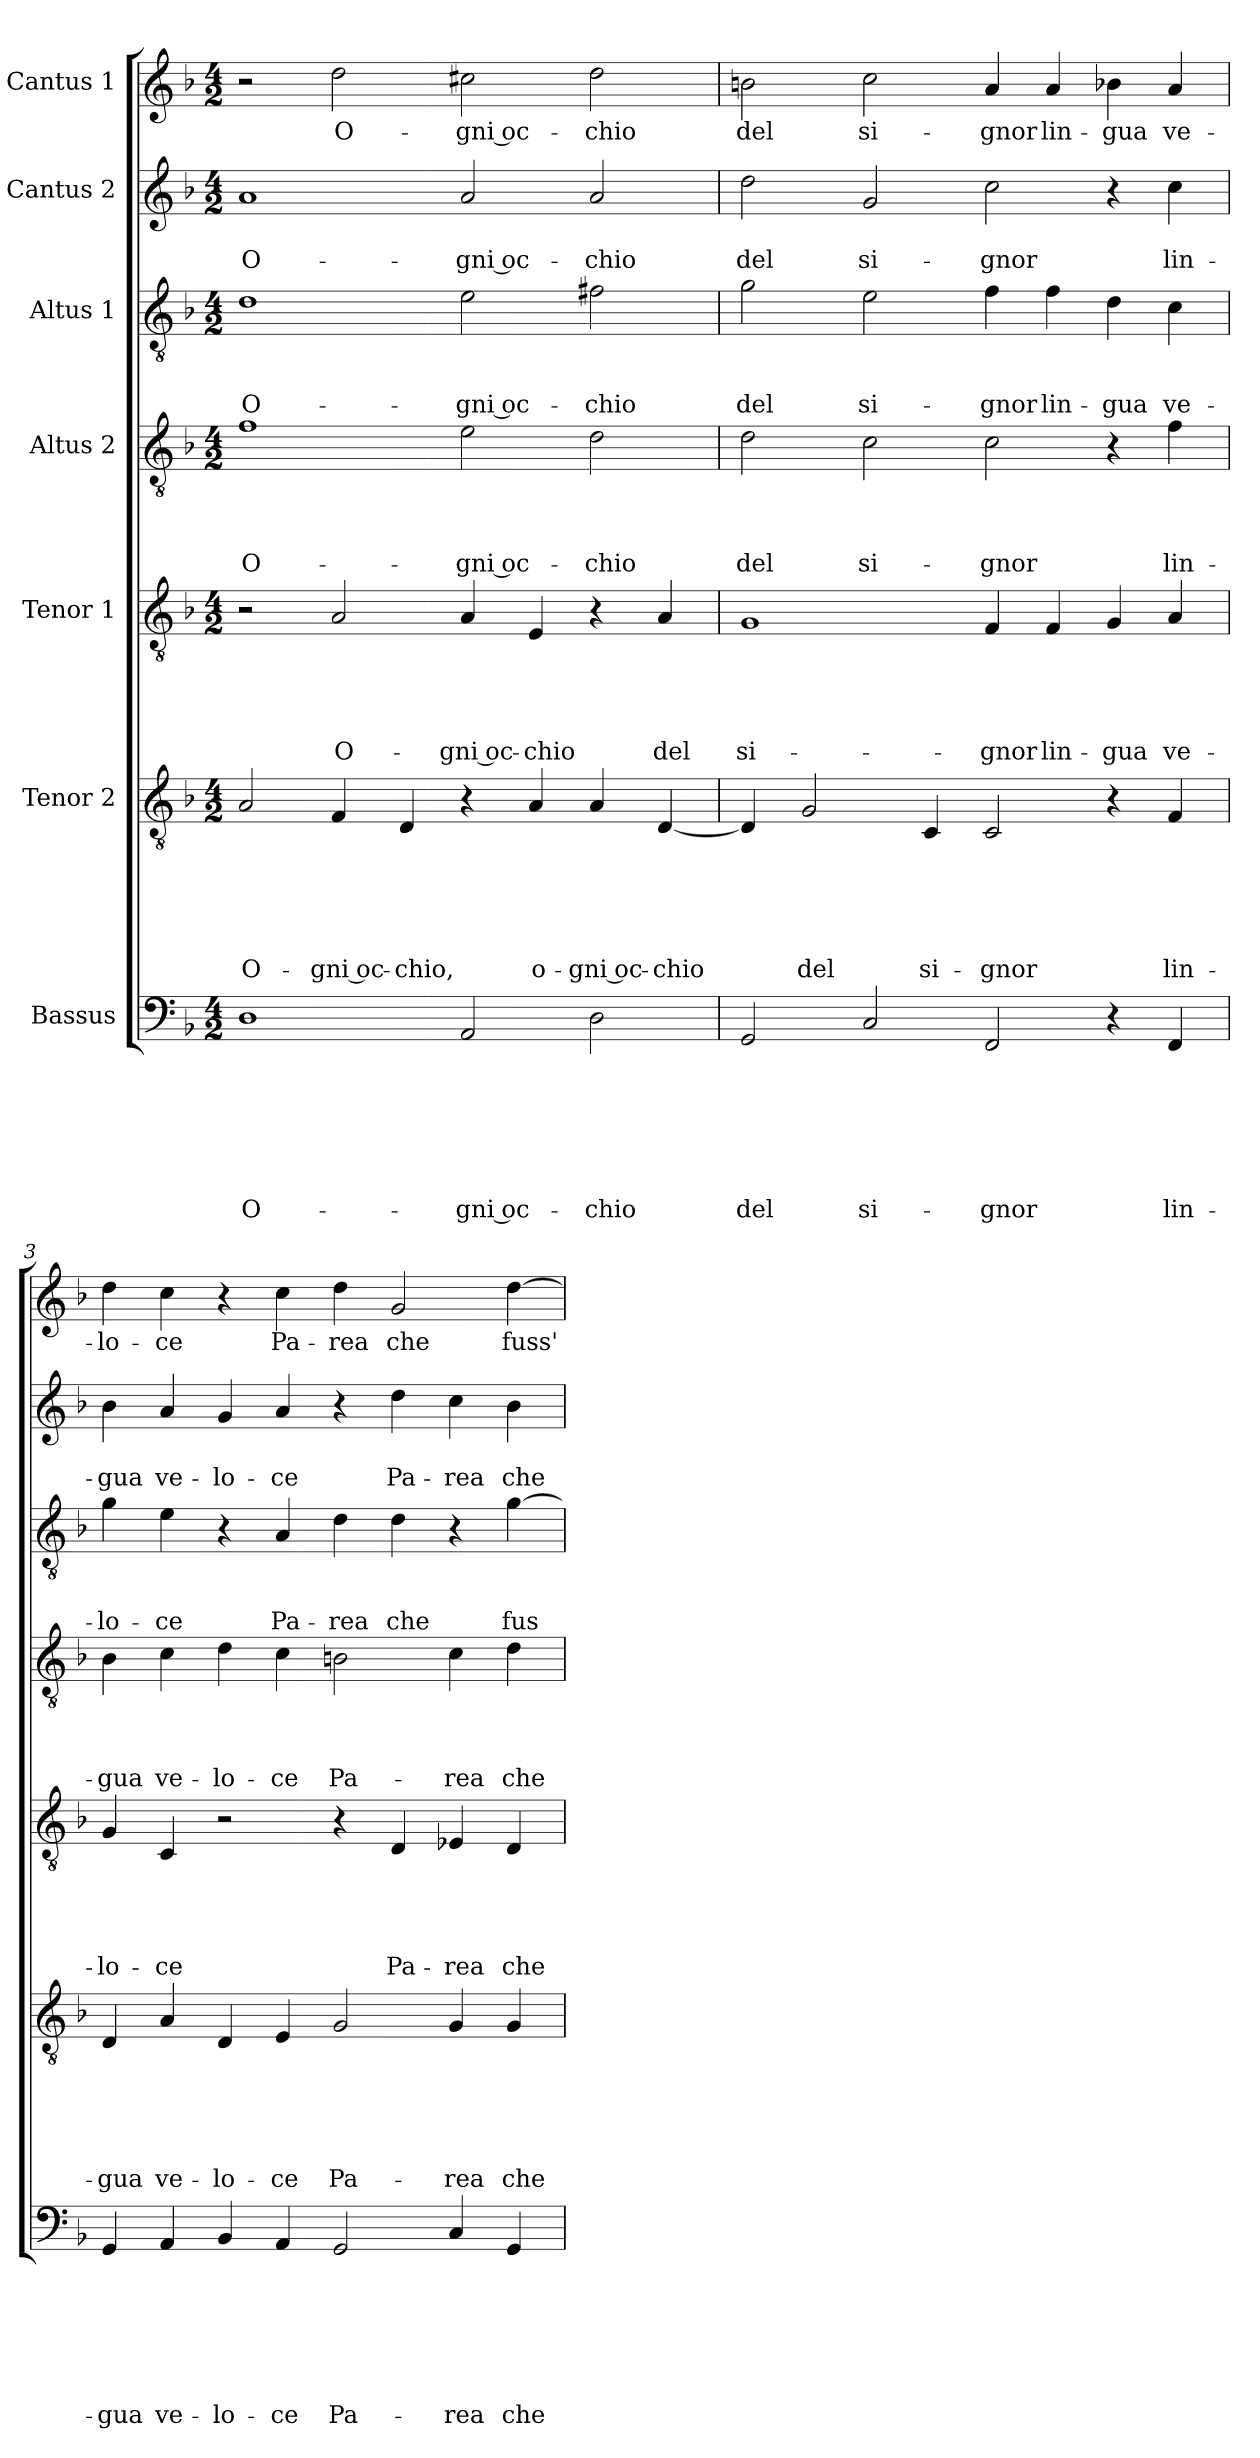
**kern	**text	**text	**text	**text	**text	**text	**text	**kern	**text	**text	**text	**text	**text	**text	**kern	**text	**text	**text	**text	**text	**kern	**text	**text	**text	**text	**kern	**text	**text	**text	**kern	**text	**text	**kern	**text
*part7	*part7	*part7	*part7	*part7	*part7	*part7	*part7	*part6	*part6	*part6	*part6	*part6	*part6	*part6	*part5	*part5	*part5	*part5	*part5	*part5	*part4	*part4	*part4	*part4	*part4	*part3	*part3	*part3	*part3	*part2	*part2	*part2	*part1	*part1
*staff7	*staff7	*staff7	*staff7	*staff7	*staff7	*staff7	*staff7	*staff6	*staff6	*staff6	*staff6	*staff6	*staff6	*staff6	*staff5	*staff5	*staff5	*staff5	*staff5	*staff5	*staff4	*staff4	*staff4	*staff4	*staff4	*staff3	*staff3	*staff3	*staff3	*staff2	*staff2	*staff2	*staff1	*staff1
*I"Bassus	*	*	*	*	*	*	*	*I"Tenor 2	*	*	*	*	*	*	*I"Tenor 1	*	*	*	*	*	*I"Altus 2	*	*	*	*	*I"Altus 1	*	*	*	*I"Cantus 2	*	*	*I"Cantus 1	*
*clefF4	*	*	*	*	*	*	*	*clefGv2	*	*	*	*	*	*	*clefGv2	*	*	*	*	*	*clefGv2	*	*	*	*	*clefGv2	*	*	*	*clefG2	*	*	*clefG2	*
*k[b-]	*	*	*	*	*	*	*	*k[b-]	*	*	*	*	*	*	*k[b-]	*	*	*	*	*	*k[b-]	*	*	*	*	*k[b-]	*	*	*	*k[b-]	*	*	*k[b-]	*
*d:	*	*	*	*	*	*	*	*d:	*	*	*	*	*	*	*d:	*	*	*	*	*	*d:	*	*	*	*	*d:	*	*	*	*d:	*	*	*d:	*
*M4/2	*	*	*	*	*	*	*	*M4/2	*	*	*	*	*	*	*M4/2	*	*	*	*	*	*M4/2	*	*	*	*	*M4/2	*	*	*	*M4/2	*	*	*M4/2	*
=1	=1	=1	=1	=1	=1	=1	=1	=1	=1	=1	=1	=1	=1	=1	=1	=1	=1	=1	=1	=1	=1	=1	=1	=1	=1	=1	=1	=1	=1	=1	=1	=1	=1	=1
!	!	!	!	!	!	!	!LO:LY:b	!	!	!	!	!	!	!LO:LY:b	!	!	!	!	!	!	!	!	!	!	!LO:LY:b	!	!	!	!LO:LY:b	!	!	!LO:LY:b	!	!
1D	.	.	.	.	.	.	O-	2A/	.	.	.	.	.	O-	2r	.	.	.	.	.	1f	.	.	.	O-	1d	.	.	O-	1a	.	O-	2r	.
!	!	!	!	!	!	!	!	!	!	!	!	!	!	!LO:LY:b	!	!	!	!	!	!LO:LY:b	!	!	!	!	!	!	!	!	!	!	!	!	!	!LO:LY:b
.	.	.	.	.	.	.	.	4F/	.	.	.	.	.	-gni oc-	2A/	.	.	.	.	O-	.	.	.	.	.	.	.	.	.	.	.	.	2dd\	O-
!	!	!	!	!	!	!	!	!	!	!	!	!	!	!LO:LY:b	!	!	!	!	!	!	!	!	!	!	!	!	!	!	!	!	!	!	!	!
.	.	.	.	.	.	.	.	4D/	.	.	.	.	.	-chio,	.	.	.	.	.	.	.	.	.	.	.	.	.	.	.	.	.	.	.	.
!	!	!	!	!	!	!	!LO:LY:b	!	!	!	!	!	!	!	!	!	!	!	!	!LO:LY:b	!	!	!	!	!LO:LY:b	!	!	!	!LO:LY:b	!	!	!LO:LY:b	!	!LO:LY:b
2AA/	.	.	.	.	.	.	-gni oc-	4r	.	.	.	.	.	.	4A/	.	.	.	.	-gni oc-	2e\	.	.	.	-gni oc-	2e\	.	.	-gni oc-	2a/	.	-gni oc-	2cc#X\	-gni oc-
!	!	!	!	!	!	!	!	!	!	!	!	!	!	!LO:LY:b	!	!	!	!	!	!LO:LY:b	!	!	!	!	!	!	!	!	!	!	!	!	!	!
.	.	.	.	.	.	.	.	4A/	.	.	.	.	.	o-	4E/	.	.	.	.	-chio	.	.	.	.	.	.	.	.	.	.	.	.	.	.
!	!	!	!	!	!	!	!LO:LY:b	!	!	!	!	!	!	!LO:LY:b	!	!	!	!	!	!	!	!	!	!	!LO:LY:b	!	!	!	!LO:LY:b	!	!	!LO:LY:b	!	!LO:LY:b
2D\	.	.	.	.	.	.	-chio	4A/	.	.	.	.	.	-gni oc-	4r	.	.	.	.	.	2d\	.	.	.	-chio	2f#X\	.	.	-chio	2a/	.	-chio	2dd\	-chio
!	!	!	!	!	!	!	!	!	!	!	!	!	!	!LO:LY:b	!	!	!	!	!	!LO:LY:b	!	!	!	!	!	!	!	!	!	!	!	!	!	!
.	.	.	.	.	.	.	.	[4D/	.	.	.	.	.	-chio	4A/	.	.	.	.	del	.	.	.	.	.	.	.	.	.	.	.	.	.	.
=2	=2	=2	=2	=2	=2	=2	=2	=2	=2	=2	=2	=2	=2	=2	=2	=2	=2	=2	=2	=2	=2	=2	=2	=2	=2	=2	=2	=2	=2	=2	=2	=2	=2	=2
!	!	!	!	!	!	!	!LO:LY:b	!	!	!	!	!	!	!	!	!	!	!	!	!LO:LY:b	!	!	!	!	!LO:LY:b	!	!	!	!LO:LY:b	!	!	!LO:LY:b	!	!LO:LY:b
2GG/	.	.	.	.	.	.	del	4D/]	.	.	.	.	.	.	1G	.	.	.	.	si-	2d\	.	.	.	del	2g\	.	.	del	2dd\	.	del	2bn\	del
!	!	!	!	!	!	!	!	!	!	!	!	!	!	!LO:LY:b	!	!	!	!	!	!	!	!	!	!	!	!	!	!	!	!	!	!	!	!
.	.	.	.	.	.	.	.	2G/	.	.	.	.	.	del	.	.	.	.	.	.	.	.	.	.	.	.	.	.	.	.	.	.	.	.
!	!	!	!	!	!	!	!LO:LY:b	!	!	!	!	!	!	!	!	!	!	!	!	!	!	!	!	!	!LO:LY:b	!	!	!	!LO:LY:b	!	!	!LO:LY:b	!	!LO:LY:b
2C/	.	.	.	.	.	.	si-	.	.	.	.	.	.	.	.	.	.	.	.	.	2c\	.	.	.	si-	2e\	.	.	si-	2g/	.	si-	2cc\	si-
!	!	!	!	!	!	!	!	!	!	!	!	!	!	!LO:LY:b	!	!	!	!	!	!	!	!	!	!	!	!	!	!	!	!	!	!	!	!
.	.	.	.	.	.	.	.	4C/	.	.	.	.	.	si-	.	.	.	.	.	.	.	.	.	.	.	.	.	.	.	.	.	.	.	.
!	!	!	!	!	!	!	!LO:LY:b	!	!	!	!	!	!	!LO:LY:b	!	!	!	!	!	!LO:LY:b	!	!	!	!	!LO:LY:b	!	!	!	!LO:LY:b	!	!	!LO:LY:b	!	!LO:LY:b
2FF/	.	.	.	.	.	.	-gnor	2C/	.	.	.	.	.	-gnor	4F/	.	.	.	.	-gnor	2c\	.	.	.	-gnor	4f\	.	.	-gnor	2cc\	.	-gnor	4a/	-gnor
!	!	!	!	!	!	!	!	!	!	!	!	!	!	!	!	!	!	!	!	!LO:LY:b	!	!	!	!	!	!	!	!	!LO:LY:b	!	!	!	!	!LO:LY:b
.	.	.	.	.	.	.	.	.	.	.	.	.	.	.	4F/	.	.	.	.	lin-	.	.	.	.	.	4f\	.	.	lin-	.	.	.	4a/	lin-
!	!	!	!	!	!	!	!	!	!	!	!	!	!	!	!	!	!	!	!	!LO:LY:b	!	!	!	!	!	!	!	!	!LO:LY:b	!	!	!	!	!LO:LY:b
4r	.	.	.	.	.	.	.	4r	.	.	.	.	.	.	4G/	.	.	.	.	-gua	4r	.	.	.	.	4d\	.	.	-gua	4r	.	.	4b-X\	-gua
!	!	!	!	!	!	!	!LO:LY:b	!	!	!	!	!	!	!LO:LY:b	!	!	!	!	!	!LO:LY:b	!	!	!	!	!LO:LY:b	!	!	!	!LO:LY:b	!	!	!LO:LY:b	!	!LO:LY:b
4FF/	.	.	.	.	.	.	lin-	4F/	.	.	.	.	.	lin-	4A/	.	.	.	.	ve-	4f\	.	.	.	lin-	4c\	.	.	ve-	4cc\	.	lin-	4a/	ve-
=3	=3	=3	=3	=3	=3	=3	=3	=3	=3	=3	=3	=3	=3	=3	=3	=3	=3	=3	=3	=3	=3	=3	=3	=3	=3	=3	=3	=3	=3	=3	=3	=3	=3	=3
!	!	!	!	!	!	!	!LO:LY:b	!	!	!	!	!	!	!LO:LY:b	!	!	!	!	!	!LO:LY:b	!	!	!	!	!LO:LY:b	!	!	!	!LO:LY:b	!	!	!LO:LY:b	!	!LO:LY:b
4GG/	.	.	.	.	.	.	-gua	4D/	.	.	.	.	.	-gua	4G/	.	.	.	.	-lo-	4B-\	.	.	.	-gua	4g\	.	.	-lo-	4b-\	.	-gua	4dd\	-lo-
!	!	!	!	!	!	!	!LO:LY:b	!	!	!	!	!	!	!LO:LY:b	!	!	!	!	!	!LO:LY:b	!	!	!	!	!LO:LY:b	!	!	!	!LO:LY:b	!	!	!LO:LY:b	!	!LO:LY:b
4AA/	.	.	.	.	.	.	ve-	4A/	.	.	.	.	.	ve-	4C/	.	.	.	.	-ce	4c\	.	.	.	ve-	4e\	.	.	-ce	4a/	.	ve-	4cc\	-ce
!	!	!	!	!	!	!	!LO:LY:b	!	!	!	!	!	!	!LO:LY:b	!	!	!	!	!	!	!	!	!	!	!LO:LY:b	!	!	!	!	!	!	!LO:LY:b	!	!
4BB-/	.	.	.	.	.	.	-lo-	4D/	.	.	.	.	.	-lo-	2r	.	.	.	.	.	4d\	.	.	.	-lo-	4r	.	.	.	4g/	.	-lo-	4r	.
!	!	!	!	!	!	!	!LO:LY:b	!	!	!	!	!	!	!LO:LY:b	!	!	!	!	!	!	!	!	!	!	!LO:LY:b	!	!	!	!LO:LY:b	!	!	!LO:LY:b	!	!LO:LY:b
4AA/	.	.	.	.	.	.	-ce	4E/	.	.	.	.	.	-ce	.	.	.	.	.	.	4c\	.	.	.	-ce	4A/	.	.	Pa-	4a/	.	-ce	4cc\	Pa-
!	!	!	!	!	!	!	!LO:LY:b	!	!	!	!	!	!	!LO:LY:b	!	!	!	!	!	!	!	!	!	!	!LO:LY:b	!	!	!	!LO:LY:b	!	!	!	!	!LO:LY:b
2GG/	.	.	.	.	.	.	Pa-	2G/	.	.	.	.	.	Pa-	4r	.	.	.	.	.	2Bn\	.	.	.	Pa-	4d\	.	.	-rea	4r	.	.	4dd\	-rea
!	!	!	!	!	!	!	!	!	!	!	!	!	!	!	!	!	!	!	!	!LO:LY:b	!	!	!	!	!	!	!	!	!LO:LY:b	!	!	!LO:LY:b	!	!LO:LY:b
.	.	.	.	.	.	.	.	.	.	.	.	.	.	.	4D/	.	.	.	.	Pa-	.	.	.	.	.	4d\	.	.	che	4dd\	.	Pa-	2g/	che
!	!	!	!	!	!	!	!LO:LY:b	!	!	!	!	!	!	!LO:LY:b	!	!	!	!	!	!LO:LY:b	!	!	!	!	!LO:LY:b	!	!	!	!	!	!	!LO:LY:b	!	!
4C/	.	.	.	.	.	.	-rea	4G/	.	.	.	.	.	-rea	4E-X/	.	.	.	.	-rea	4c\	.	.	.	-rea	4r	.	.	.	4cc\	.	-rea	.	.
!	!	!	!	!	!	!	!LO:LY:b	!	!	!	!	!	!	!LO:LY:b	!	!	!	!	!	!LO:LY:b	!	!	!	!	!LO:LY:b	!	!	!	!LO:LY:b	!	!	!LO:LY:b	!	!LO:LY:b
4GG/	.	.	.	.	.	.	che	4G/	.	.	.	.	.	che	4D/	.	.	.	.	che	4d\	.	.	.	che	[4g\	.	.	fus-	4b-\	.	che	[4dd\	fuss'
=	=	=	=	=	=	=	=	=	=	=	=	=	=	=	=	=	=	=	=	=	=	=	=	=	=	=	=	=	=	=	=	=	=	=
*-	*-	*-	*-	*-	*-	*-	*-	*-	*-	*-	*-	*-	*-	*-	*-	*-	*-	*-	*-	*-	*-	*-	*-	*-	*-	*-	*-	*-	*-	*-	*-	*-	*-	*-
